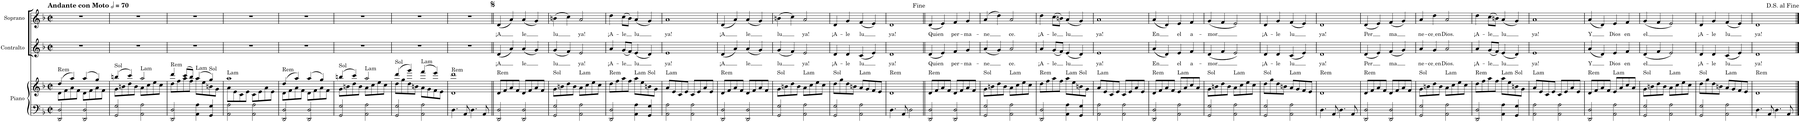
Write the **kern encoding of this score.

**kern	**kern	**harte	**kern	**text	**kern	**text
*part3	*part3	*part3	*part2	*part2	*part1	*part1
*staff4	*staff3	*	*staff2	*staff2	*staff1	*staff1
*I"Piano	*	*	*I"Contralto	*	*I"Soprano	*
*I'Pno.	*	*	*I'C.	*	*I'S.	*
*clefF4	*clefG2	*	*clefG2	*	*clefG2	*
*k[b-]	*k[b-]	*	*k[b-]	*	*k[b-]	*
*M2/2	*M2/2	*	*M2/2	*	*M2/2	*
*met(c|)	*met(c|)	*	*met(c|)	*	*met(c|)	*
=1	=1	=1	=1	=1	=1	=1
*	*^	*	*	*	*	*
!	!	!	!LO:H:kt=Rem	!	!	!	!
2DD/ 2D/	(4dd/	8d\L	N	1r	.	1r	.
.	.	8f\	.	.	.	.	.
.	4aa/)	8a\	.	.	.	.	.
.	.	8f\J	.	.	.	.	.
2DD/ 2D/	(4aa/	8d\L	.	.	.	.	.
.	.	8f\	.	.	.	.	.
.	4gg/)	8a\	.	.	.	.	.
.	.	8f\J	.	.	.	.	.
=2	=2	=2	=2	=2	=2	=2	=2
!	!	!	!LO:H:kt=Sol	!	!	!	!
2GG/ 2G/	(4bbn/	8g\L	N	1r	.	1r	.
.	.	8bn\	.	.	.	.	.
.	4ccc/)	8dd\	.	.	.	.	.
.	.	8b\J	.	.	.	.	.
!	!	!	!LO:H:kt=Lam	!	!	!	!
2AA\ 2A\	2aa/	8a\L	N	.	.	.	.
.	.	8cc\	.	.	.	.	.
.	.	8ee\	.	.	.	.	.
.	.	8cc\J	.	.	.	.	.
=3	=3	=3	=3	=3	=3	=3	=3
!	!	!	!LO:H:kt=Rem	!	!	!	!
2DD/ 2D/	4ddd/	8dd\L	N	1r	.	1r	.
.	.	8ff\	.	.	.	.	.
.	(8ccc/L	8aa\	.	.	.	.	.
.	8bb-/J)	8ff\J	.	.	.	.	.
!	!	!	!LO:H:kt=Lam	!	!	!	!
4AA\ 4A\	(4aa/	8aa\L	N	.	.	.	.
.	.	8ee\	.	.	.	.	.
!	!	!	!LO:H:kt=Sol	!	!	!	!
4GG/ 4G/	4gg/)	8bn\	N	.	.	.	.
.	.	8g\J	.	.	.	.	.
=4	=4	=4	=4	=4	=4	=4	=4
!	!	!	!LO:H:kt=Lam	!	!	!	!
2AA\ 2A\	1aa	8a\L	N	1r	.	1r	.
.	.	8e\	.	.	.	.	.
.	.	8c\	.	.	.	.	.
.	.	8e\J	.	.	.	.	.
2AA\ 2A\	.	8c\L	.	.	.	.	.
.	.	8e\	.	.	.	.	.
.	.	8a\	.	.	.	.	.
.	.	8e\J	.	.	.	.	.
=5	=5	=5	=5	=5	=5	=5	=5
!	!	!	!LO:H:kt=Rem	!	!	!	!
2DD/ 2D/	(4dd/	8d\L	N	1r	.	1r	.
.	.	8f\	.	.	.	.	.
.	4aa/)	8a\	.	.	.	.	.
.	.	8f\J	.	.	.	.	.
2DD/ 2D/	(4aa/	8d\L	.	.	.	.	.
.	.	8f\	.	.	.	.	.
.	4gg/)	8a\	.	.	.	.	.
.	.	8f\J	.	.	.	.	.
=6	=6	=6	=6	=6	=6	=6	=6
!	!	!	!LO:H:kt=Sol	!	!	!	!
2GG/ 2G/	(4bbn/	8g\L	N	1r	.	1r	.
.	.	8bn\	.	.	.	.	.
.	4ccc/)	8dd\	.	.	.	.	.
.	.	8b\J	.	.	.	.	.
!	!	!	!LO:H:kt=Lam	!	!	!	!
2AA\ 2A\	2aa/	8a\L	N	.	.	.	.
.	.	8cc\	.	.	.	.	.
.	.	8ee\	.	.	.	.	.
.	.	8cc\J	.	.	.	.	.
=7	=7	=7	=7	=7	=7	=7	=7
!	!	!	!LO:H:kt=Sol	!	!	!	!
2GG/ 2G/	(4ddd/	8dd\L	N	1r	.	1r	.
.	.	8gg\	.	.	.	.	.
.	4ggg/)	8dd\	.	.	.	.	.
.	.	8bn\J	.	.	.	.	.
!	!	!	!LO:H:kt=Lam	!	!	!	!
2AA\ 2A\	(4fff/	8a\L	N	.	.	.	.
.	.	8g\	.	.	.	.	.
.	4eee/)	8f\	.	.	.	.	.
.	.	8e\J	.	.	.	.	.
=8	=8	=8	=8	=8	=8	=8	=8
!	!	!	!LO:H:kt=Rem	!	!	!	!
4.D\	1ddd	1d	N	1r	.	1r	.
8AA/	.	.	.	.	.	.	.
4.D\	.	.	.	.	.	.	.
8AA/	.	.	.	.	.	.	.
*	*v	*v	*	*	*	*	*
=9||	=9||	=9||	=9||	=9||	=9||	=9||
!	!	!LO:H:kt=Rem	!	!LO:LY:b	!	!LO:LY:b
2DD/ 2D/	8d/L	N	(4d/	¡A	(4d/	¡A
.	8f/	.	.	.	.	.
.	8a/	.	4a/)	.	4a/)	.
.	8f/J	.	.	.	.	.
!	!	!	!	!LO:LY:b	!	!LO:LY:b
2DD/ 2D/	8d/L	.	(4a/	le	(4a/	le
.	8f/	.	.	.	.	.
.	8a/	.	4g/)	.	4g/)	.
.	8f/J	.	.	.	.	.
=10	=10	=10	=10	=10	=10	=10
!	!	!LO:H:kt=Sol	!	!LO:LY:b	!	!LO:LY:b
2GG/ 2G/	8g\L	N	(4g/	lu	(4bn\	lu
.	8bn\	.	.	.	.	.
.	8dd\	.	4f/)	.	4cc\)	.
.	8b\J	.	.	.	.	.
!	!	!LO:H:kt=Lam	!	!LO:LY:b	!	!LO:LY:b
2AA\ 2A\	8a\L	N	2e/	ya!	2a/	ya!
.	8cc\	.	.	.	.	.
.	8ee\	.	.	.	.	.
.	8cc\J	.	.	.	.	.
=11	=11	=11	=11	=11	=11	=11
!	!	!LO:H:kt=Rem	!	!LO:LY:b	!	!LO:LY:b
2DD/ 2D/	8dd\L	N	4a/	¡A-	4dd\	¡A-
.	8ff\	.	.	.	.	.
!	!	!	!	!LO:LY:b	!	!LO:LY:b
.	8aa\	.	(8g/L	-le	(8cc\L	-le
.	8ff\J	.	8f/J)	.	8b-\J)	.
!	!	!LO:H:kt=Lam	!	!LO:LY:b	!	!LO:LY:b
4AA\ 4A\	8aa\L	N	(4e/	lu	(4a/	lu
.	8ee\	.	.	.	.	.
!	!	!LO:H:kt=Sol	!	!	!	!
4GG/ 4G/	8bn\	N	4d/)	.	4g/)	.
.	8g\J	.	.	.	.	.
=12	=12	=12	=12	=12	=12	=12
!	!	!LO:H:kt=Lam	!	!LO:LY:b	!	!LO:LY:b
2AA\ 2A\	8a/L	N	1e	ya!	1a	ya!
.	8e/	.	.	.	.	.
.	8c/	.	.	.	.	.
.	8e/J	.	.	.	.	.
2AA\ 2A\	8c/L	.	.	.	.	.
.	8e/	.	.	.	.	.
.	8a/	.	.	.	.	.
.	8e/J	.	.	.	.	.
=13	=13	=13	=13	=13	=13	=13
!	!	!LO:H:kt=Rem	!	!LO:LY:b	!	!LO:LY:b
2DD/ 2D/	8d/L	N	(4d/	¡A	(4d/	¡A
.	8f/	.	.	.	.	.
.	8a/	.	4a/)	.	4a/)	.
.	8f/J	.	.	.	.	.
!	!	!	!	!LO:LY:b	!	!LO:LY:b
2DD/ 2D/	8d/L	.	(4a/	le	(4a/	le
.	8f/	.	.	.	.	.
.	8a/	.	4g/)	.	4g/)	.
.	8f/J	.	.	.	.	.
=14	=14	=14	=14	=14	=14	=14
!	!	!LO:H:kt=Sol	!	!LO:LY:b	!	!LO:LY:b
2GG/ 2G/	8g\L	N	(4g/	lu	(4bn\	lu
.	8bn\	.	.	.	.	.
.	8dd\	.	4f/)	.	4cc\)	.
.	8b\J	.	.	.	.	.
!	!	!LO:H:kt=Lam	!	!LO:LY:b	!	!LO:LY:b
2AA\ 2A\	8a\L	N	2e/	ya!	2a/	ya!
.	8cc\	.	.	.	.	.
.	8ee\	.	.	.	.	.
.	8cc\J	.	.	.	.	.
=15	=15	=15	=15	=15	=15	=15
!	!	!LO:H:kt=Sol	!	!LO:LY:b	!	!LO:LY:b
2GG/ 2G/	8dd\L	N	4d/	¡A-	4d/	¡A-
.	8gg\	.	.	.	.	.
!	!	!	!	!LO:LY:b	!	!LO:LY:b
.	8dd\	.	4d/	-le	4g/	-le
.	8bn\J	.	.	.	.	.
!	!	!LO:H:kt=Lam	!	!LO:LY:b	!	!LO:LY:b
2AA\ 2A\	8a/L	N	(4c/	lu	(4f/	lu
.	8g/	.	.	.	.	.
.	8f/	.	4e/)	.	4e/)	.
.	8e/J	.	.	.	.	.
=16	=16	=16	=16	=16	=16	=16
!	!	!LO:H:kt=Rem	!	!LO:LY:b	!	!LO:LY:b
4.D\	1d	N	1d	ya!	1d	ya!
8AA/	.	.	.	.	.	.
2D\	.	.	.	.	.	.
=17||	=17||	=17||	=17||	=17||	=17||	=17||
!	!	!LO:H:kt=Rem	!	!LO:LY:b	!	!LO:LY:b
2DD/ 2D/	8d/L	N	(4d/	Quien	(4d/	Quien
.	8f/	.	.	.	.	.
.	8a/	.	4e/)	.	4e/)	.
.	8f/J	.	.	.	.	.
!	!	!	!	!LO:LY:b	!	!LO:LY:b
2DD/ 2D/	8d/L	.	4f/	per-	4f/	per-
.	8f/	.	.	.	.	.
!	!	!	!	!LO:LY:b	!	!LO:LY:b
.	8a/	.	4g/	-ma-	4g/	-ma-
.	8f/J	.	.	.	.	.
=18	=18	=18	=18	=18	=18	=18
!	!	!LO:H:kt=Sol	!	!LO:LY:b	!	!LO:LY:b
2GG/ 2G/	8g\L	N	(4a/	ne	(4a/	ne
.	8bn\	.	.	.	.	.
.	8dd\	.	4g/)	.	4dd\)	.
.	8b\J	.	.	.	.	.
!	!	!LO:H:kt=Lam	!	!LO:LY:b	!	!LO:LY:b
2AA\ 2A\	8a\L	N	2a/	ce.	2a/	ce.
.	8cc\	.	.	.	.	.
.	8ee\	.	.	.	.	.
.	8cc\J	.	.	.	.	.
=19	=19	=19	=19	=19	=19	=19
!	!	!LO:H:kt=Rem	!	!LO:LY:b	!	!LO:LY:b
2DD/ 2D/	8dd\L	N	4a/	¡A-	4dd\	¡A-
.	8ff\	.	.	.	.	.
!	!	!	!	!LO:LY:b	!	!LO:LY:b
.	8aa\	.	(8g/L	-le	(8cc\L	-le
.	8ff\J	.	8f/J)	.	8bn\J)	.
!	!	!LO:H:kt=Lam	!	!LO:LY:b	!	!LO:LY:b
4AA\ 4A\	8aa\L	N	(4e/	lu	(4a/	lu
.	8ee\	.	.	.	.	.
!	!	!LO:H:kt=Sol	!	!	!	!
4GG/ 4G/	8bn\	N	4d/)	.	4g/)	.
.	8g\J	.	.	.	.	.
=20	=20	=20	=20	=20	=20	=20
!	!	!LO:H:kt=Lam	!	!LO:LY:b	!	!LO:LY:b
2AA\ 2A\	8a/L	N	1e	ya!	1a	ya!
.	8e/	.	.	.	.	.
.	8c/	.	.	.	.	.
.	8e/J	.	.	.	.	.
2AA\ 2A\	8c/L	.	.	.	.	.
.	8e/	.	.	.	.	.
.	8a/	.	.	.	.	.
.	8e/J	.	.	.	.	.
=21	=21	=21	=21	=21	=21	=21
!	!	!LO:H:kt=Rem	!	!LO:LY:b	!	!LO:LY:b
2DD/ 2D/	8d/L	N	(4a/	En	(4a/	En
.	8f/	.	.	.	.	.
.	8a/	.	4d/)	.	4d/)	.
.	8f/J	.	.	.	.	.
!	!	!LO:H:kt=Lam	!	!LO:LY:b	!	!LO:LY:b
2AA\ 2A\	8e/L	N	4e/	el	4e/	el
.	8a/	.	.	.	.	.
!	!	!	!	!LO:LY:b	!	!LO:LY:b
.	8cc/	.	4f/	a-	4f/	a-
.	8a/J	.	.	.	.	.
=22	=22	=22	=22	=22	=22	=22
!	!	!LO:H:kt=Sol	!	!LO:LY:b	!	!LO:LY:b
2GG/ 2G/	8g\L	N	(4d/	-mor.	(4g/	-mor.
.	8bn\	.	.	.	.	.
.	8dd\	.	4f/	.	4f/	.
.	8b\J	.	.	.	.	.
!	!	!LO:H:kt=Lam	!	!	!	!
2AA\ 2A\	8a\L	N	2e/)	.	2e/)	.
.	8cc\	.	.	.	.	.
.	8ee\	.	.	.	.	.
.	8cc\J	.	.	.	.	.
=23	=23	=23	=23	=23	=23	=23
!	!	!LO:H:kt=Sol	!	!LO:LY:b	!	!LO:LY:b
2GG/ 2G/	8dd\L	N	4d/	¡A-	4d/	¡A-
.	8gg\	.	.	.	.	.
!	!	!	!	!LO:LY:b	!	!LO:LY:b
.	8dd\	.	4d/	-le	4g/	-le
.	8bn\J	.	.	.	.	.
!	!	!LO:H:kt=Lam	!	!LO:LY:b	!	!LO:LY:b
2AA\ 2A\	8a/L	N	(4c/	lu	(4f/	lu
.	8g/	.	.	.	.	.
.	8f/	.	4e/)	.	4e/)	.
.	8e/J	.	.	.	.	.
=24	=24	=24	=24	=24	=24	=24
!	!	!LO:H:kt=Rem	!	!LO:LY:b	!	!LO:LY:b
4.D\	1d	N	1d	ya!	1d	ya!
8AA/	.	.	.	.	.	.
4.D\	.	.	.	.	.	.
8AA/	.	.	.	.	.	.
=25	=25	=25	=25	=25	=25	=25
!	!	!LO:H:kt=Rem	!	!LO:LY:b	!	!LO:LY:b
2DD/ 2D/	8d/L	N	(4d/	Per	(4d/	Per
.	8f/	.	.	.	.	.
.	8a/	.	4e/)	.	4e/)	.
.	8f/J	.	.	.	.	.
!	!	!	!	!LO:LY:b	!	!LO:LY:b
2DD/ 2D/	8d/L	.	(4f/	ma	(4f/	ma
.	8f/	.	.	.	.	.
.	8a/	.	4g/)	.	4g/)	.
.	8f/J	.	.	.	.	.
=26	=26	=26	=26	=26	=26	=26
!	!	!LO:H:kt=Sol	!	!LO:LY:b	!	!LO:LY:b
2GG/ 2G/	8g\L	N	4a/	ne-	4a/	ne-
.	8bn\	.	.	.	.	.
!	!	!	!	!LO:LY:b	!	!LO:LY:b
.	8dd\	.	4g/	ce en	4dd\	ce en
.	8b\J	.	.	.	.	.
!	!	!LO:H:kt=Lam	!	!LO:LY:b	!	!LO:LY:b
2AA\ 2A\	8a\L	N	2a/	Dios.	2a/	Dios.
.	8cc\	.	.	.	.	.
.	8ee\	.	.	.	.	.
.	8cc\J	.	.	.	.	.
=27	=27	=27	=27	=27	=27	=27
!	!	!LO:H:kt=Rem	!	!LO:LY:b	!	!LO:LY:b
2DD/ 2D/	8dd\L	N	4a/	¡A-	4dd\	¡A-
.	8ff\	.	.	.	.	.
!	!	!	!	!LO:LY:b	!	!LO:LY:b
.	8aa\	.	(8g/L	-le	(8cc\L	-le
.	8ff\J	.	8f/J)	.	8bn\J)	.
!	!	!LO:H:kt=Lam	!	!LO:LY:b	!	!LO:LY:b
4AA\ 4A\	8aa\L	N	(4e/	lu	(4a/	lu
.	8ee\	.	.	.	.	.
!	!	!LO:H:kt=Sol	!	!	!	!
4GG/ 4G/	8bn\	N	4d/)	.	4g/)	.
.	8g\J	.	.	.	.	.
=28	=28	=28	=28	=28	=28	=28
!	!	!LO:H:kt=Lam	!	!LO:LY:b	!	!LO:LY:b
2AA\ 2A\	8a/L	N	1e	ya!	1a	ya!
.	8e/	.	.	.	.	.
.	8c/	.	.	.	.	.
.	8e/J	.	.	.	.	.
2AA\ 2A\	8c/L	.	.	.	.	.
.	8e/	.	.	.	.	.
.	8a/	.	.	.	.	.
.	8e/J	.	.	.	.	.
=29	=29	=29	=29	=29	=29	=29
!	!	!LO:H:kt=Rem	!	!LO:LY:b	!	!LO:LY:b
2DD/ 2D/	8d/L	N	(4a/	Y	(4a/	Y
.	8f/	.	.	.	.	.
.	8a/	.	4d/)	.	4d/)	.
.	8f/J	.	.	.	.	.
!	!	!LO:H:kt=Lam	!	!LO:LY:b	!	!LO:LY:b
2AA\ 2A\	8e/L	N	4e/	Dios	4e/	Dios
.	8a/	.	.	.	.	.
!	!	!	!	!LO:LY:b	!	!LO:LY:b
.	8cc/	.	4f/	en	4f/	en
.	8a/J	.	.	.	.	.
=30	=30	=30	=30	=30	=30	=30
!	!	!LO:H:kt=Sol	!	!LO:LY:b	!	!LO:LY:b
2GG/ 2G/	8g\L	N	(4d/	el.	(4g/	el.
.	8bn\	.	.	.	.	.
.	8dd\	.	4f/	.	4f/	.
.	8b\J	.	.	.	.	.
!	!	!LO:H:kt=Lam	!	!	!	!
2AA\ 2A\	8a\L	N	2e/)	.	2e/)	.
.	8cc\	.	.	.	.	.
.	8ee\	.	.	.	.	.
.	8cc\J	.	.	.	.	.
=31	=31	=31	=31	=31	=31	=31
!	!	!LO:H:kt=Sol	!	!LO:LY:b	!	!LO:LY:b
2GG/ 2G/	8dd\L	N	4d/	¡A-	4d/	¡A-
.	8gg\	.	.	.	.	.
!	!	!	!	!LO:LY:b	!	!LO:LY:b
.	8dd\	.	4d/	-le	4g/	-le
.	8bn\J	.	.	.	.	.
!	!	!LO:H:kt=Lam	!	!LO:LY:b	!	!LO:LY:b
2AA\ 2A\	8a/L	N	(4c/	lu	(4f/	lu
.	8g/	.	.	.	.	.
.	8f/	.	4e/)	.	4e/)	.
.	8e/J	.	.	.	.	.
=32	=32	=32	=32	=32	=32	=32
!	!	!LO:H:kt=Rem	!	!LO:LY:b	!	!LO:LY:b
4.D\	1d	N	1d	ya!	1d	ya!
8AA/	.	.	.	.	.	.
4.D\	.	.	.	.	.	.
8AA/	.	.	.	.	.	.
==	==	==	==	==	==	==
*-	*-	*-	*-	*-	*-	*-
